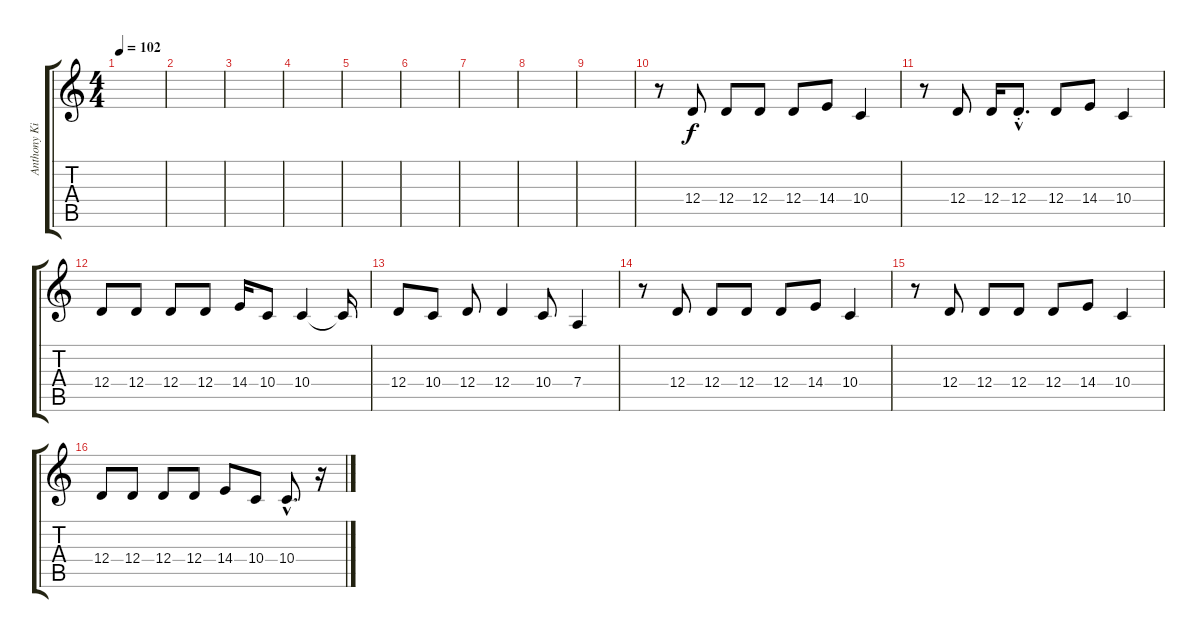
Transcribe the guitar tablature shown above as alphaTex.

\track ("Anthony Kiedis (Chant)" "Anthony Ki") {instrument trumpet}
\staff {score tabs}
\tuning (E4 B3 G3 D3 A2 E2) {hide}
\ts (4 4)
\tempo 102
\clef g2
\ks c
|
|
|
|
|
|
|
|
|
r.8 12.4.8 12.4.8 12.4.8 12.4.8 14.4.8 10.4.4 |
r.8 12.4.8 12.4.16 12.4{hac st}.8{d} 12.4.8 14.4.8 10.4.4 |
12.4.8 12.4.8 12.4.8 12.4.8 14.4.16 10.4.8 10.4.4 10.4{t}.16 |
12.4.8 10.4.8 12.4.8 12.4.4 10.4.8 7.4.4 |
r.8 12.4.8 12.4.8 12.4.8 12.4.8 14.4.8 10.4.4 |
r.8 12.4.8 12.4.8 12.4.8 12.4.8 14.4.8 10.4.4 |
12.4.8 12.4.8 12.4.8 12.4.8 14.4.8 10.4.8 10.4{hac}.8{d} r.16
